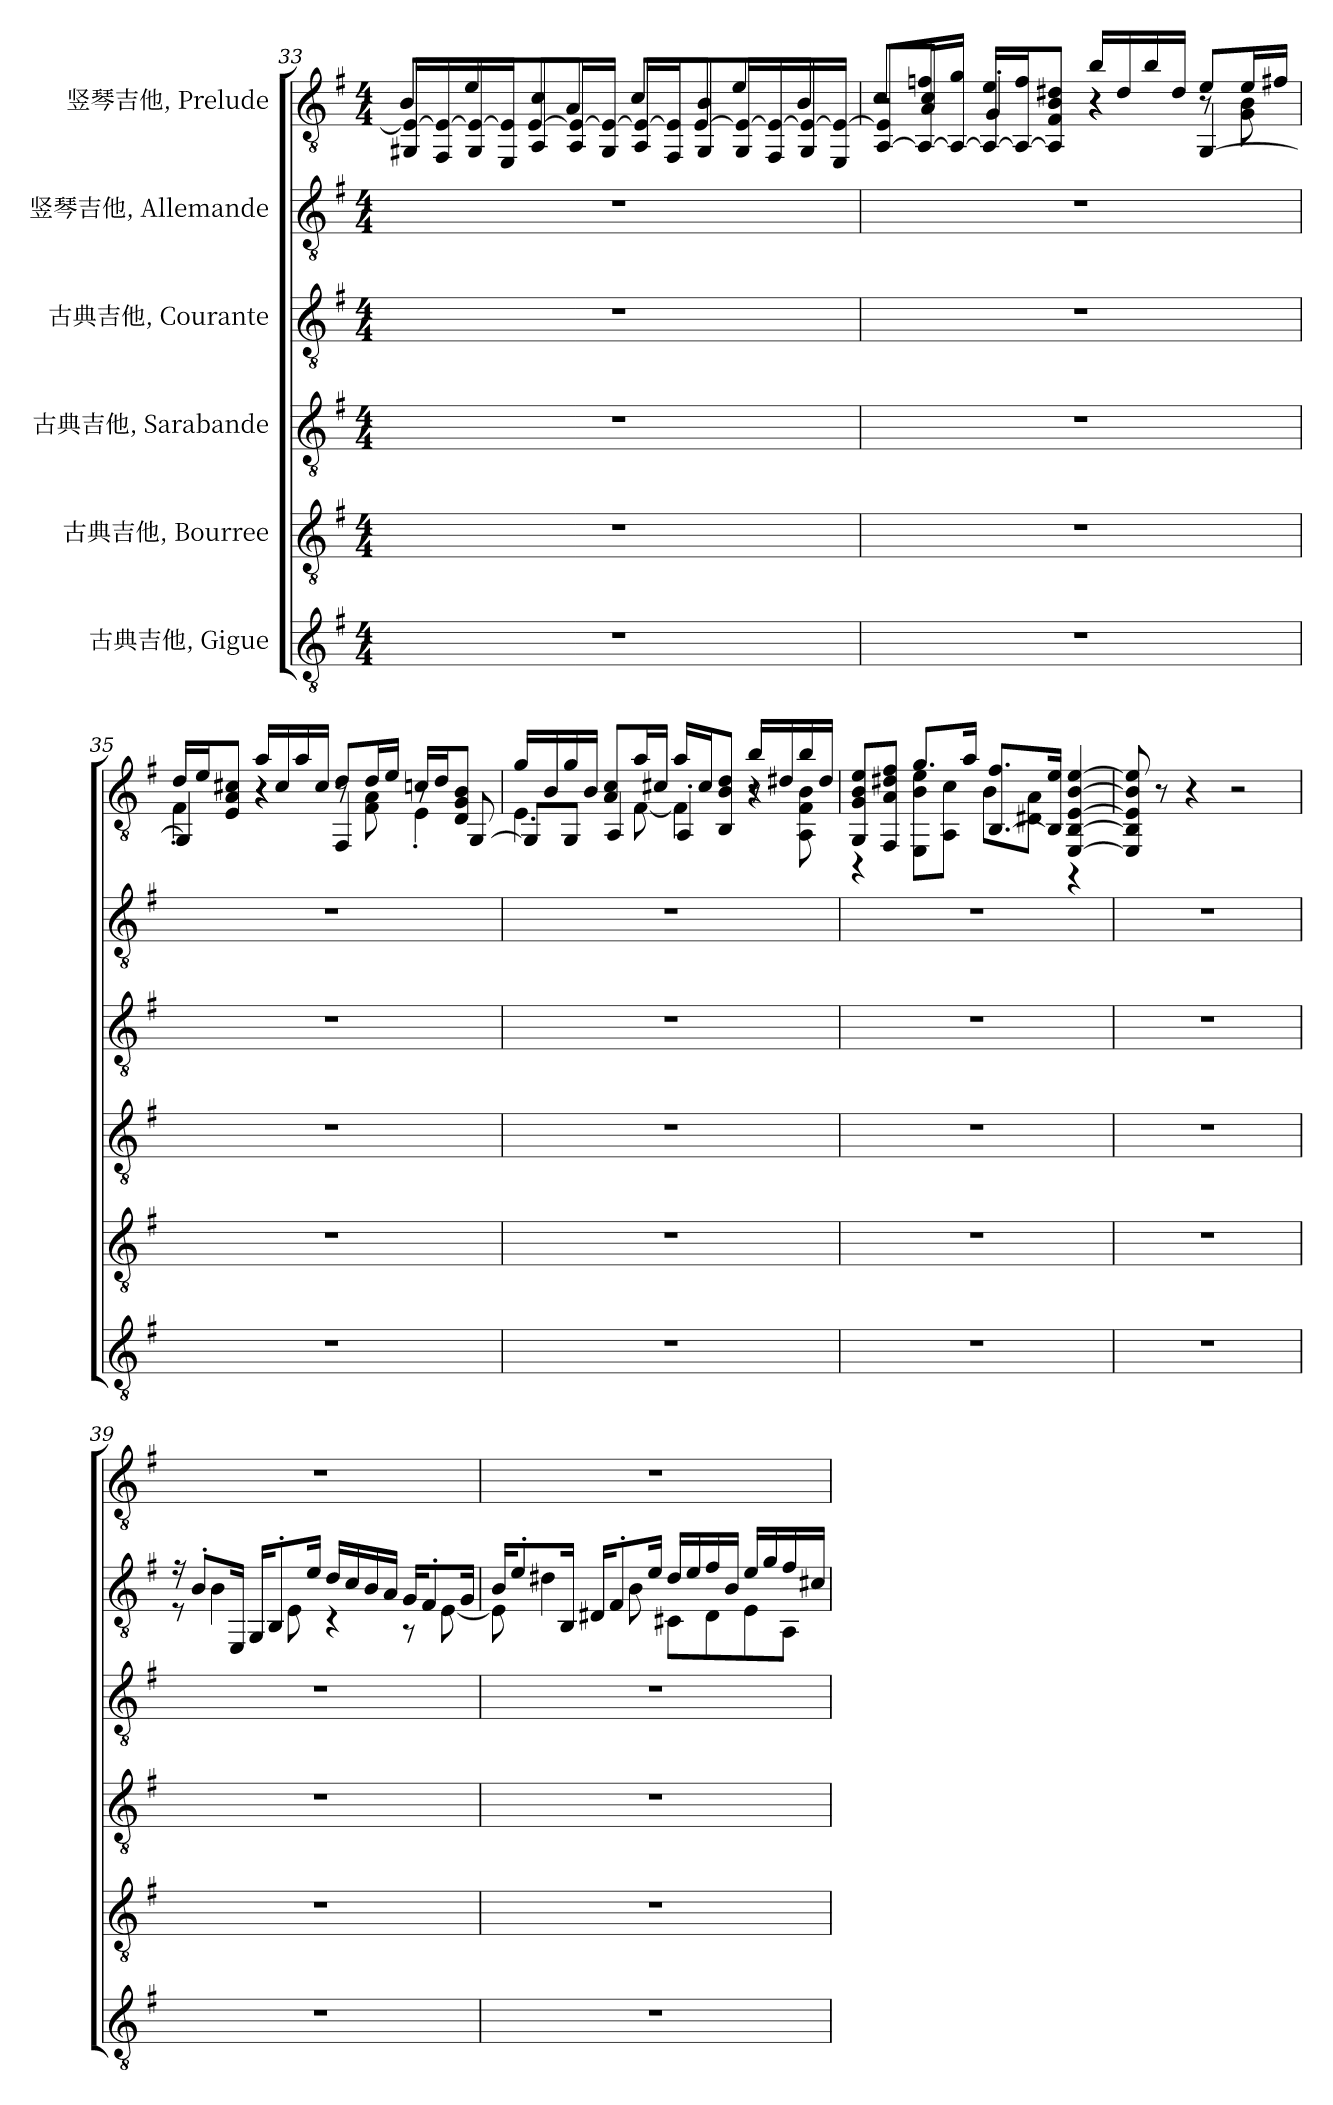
**kern	**kern	**kern	**kern	**kern	**kern
*part6	*part5	*part4	*part3	*part2	*part1
*staff6	*staff5	*staff4	*staff3	*staff2	*staff1
*I"古典吉他, Gigue	*I"古典吉他, Bourree	*I"古典吉他, Sarabande	*I"古典吉他, Courante	*I"竖琴吉他, Allemande	*I"竖琴吉他, Prelude
!!LO:PB:g=z
*clefGv2	*clefGv2	*clefGv2	*clefGv2	*clefGv2	*clefGv2
*k[f#]	*k[f#]	*k[f#]	*k[f#]	*k[f#]	*k[f#]
*M4/4	*M4/4	*M4/4	*M4/4	*M4/4	*M4/4
=33	=33	=33	=33	=33	=33
*	*	*	*	*	*^
1r	1r	1r	1r	1r	16GG#X/ 16E/_LL	8B/L
.	.	.	.	.	16FF#/ 16E/_	.
.	.	.	.	.	16GG#/ 16E/_	8e/
.	.	.	.	.	16EE/ 16E/]JJ	.
.	.	.	.	.	[8E/L	8AA/ 8c/
.	.	.	.	.	16AA/ 16E/_L	8A/J
.	.	.	.	.	16GG#/ 16E/_JJ	.
.	.	.	.	.	16AA/ 16E/_LL	8c/L
.	.	.	.	.	16FF#/ 16E/]J	.
.	.	.	.	.	[8E/J	8GG#/ 8B/
.	.	.	.	.	16GG#/ 16E/_LL	8e/
.	.	.	.	.	16FF#/ 16E/_	.
.	.	.	.	.	16GG#/ 16E/_	8B/J
.	.	.	.	.	16EE/ 16E/_JJ	.
=34	=34	=34	=34	=34	=34	=34
*	*	*	*	*	*	*^
1r	1r	1r	1r	1r	[8AA/ 8E/]L	2r	8c/L
.	.	.	.	.	16AA/_ 16fn/L	.	8A/ 8c/J
.	.	.	.	.	16AA/_ 16g/JJ	.	.
.	.	.	.	.	16AA/_ 16e/LL	.	4G'/
.	.	.	.	.	16AA/_ 16f/J	.	.
.	.	.	.	.	8AA/] 8F#/ 8B/ 8d#X/J	.	.
.	.	.	.	.	16b/LL	4r	4r
.	.	.	.	.	16d#/	.	.
.	.	.	.	.	16b/	.	.
.	.	.	.	.	16d#/JJ	.	.
.	.	.	.	.	8e/L	8r	[4GG/
.	.	.	.	.	16e/L	8G\ 8B\	.
.	.	.	.	.	16f#X/JJ	.	.
!!LO:LB:g=z	!!	!!
=35	=35	=35	=35	=35	=35	=35	=35
1r	1r	1r	1r	1r	16d/LL	4F#'\	4GG/]
.	.	.	.	.	16e/J	.	.
.	.	.	.	.	8E/ 8A/ 8c#X/J	.	.
.	.	.	.	.	16a/LL	4r	4r
.	.	.	.	.	16c#/	.	.
.	.	.	.	.	16a/	.	.
.	.	.	.	.	16c#/JJ	.	.
.	.	.	.	.	8d/L	8r	4FF#/
.	.	.	.	.	16d/L	8F#\ 8A\	.
.	.	.	.	.	16e/JJ	.	.
.	.	.	.	.	16cn/LL	4E'\	8r
.	.	.	.	.	16d/J	.	.
.	.	.	.	.	8D/ 8G/ 8B/J	.	[8GG/
=36	=36	=36	=36	=36	=36	=36	=36
1r	1r	1r	1r	1r	16g/LL	4.E\	8GG/L]
.	.	.	.	.	16B/	.	.
.	.	.	.	.	16g/	.	8GG/J
.	.	.	.	.	16B/JJ	.	.
.	.	.	.	.	8A/ 8c/L	.	4AA/
.	.	.	.	.	16a/L	[8F#\	.
.	.	.	.	.	16c#X/JJ	.	.
.	.	.	.	.	16a/LL	4F#\]	4AA'/
.	.	.	.	.	16c#/J	.	.
.	.	.	.	.	8BB/ 8B/ 8d/J	.	.
.	.	.	.	.	16b/LL	8r	4r
.	.	.	.	.	16d#X/	.	.
.	.	.	.	.	16b/	8AA\ 8F#\ 8B\	.
.	.	.	.	.	16d#/JJ	.	.
*	*	*	*	*	*	*v	*v
!!LO:PB:g=z
=37	=37	=37	=37	=37	=37	=37
1r	1r	1r	1r	1r	8GG/ 8G/ 8B/ 8e/L	4r
.	.	.	.	.	8FF#/ 8A/ 8d#X/ 8f#/J	.
.	.	.	.	.	8.g/L	8EE\ 8B\ 8e\L
.	.	.	.	.	.	8AA\ 8c\J
.	.	.	.	.	16a/Jk	.
.	.	.	.	.	[8.BB/ 8.f#/L	8B\L
.	.	.	.	.	.	8D#X\ 8A\J
.	.	.	.	.	16BB/] 16e/Jk	.
.	.	.	.	.	[4EE/ [4BB/ [4E/ [4B/ [4e/	4r
*	*	*	*	*	*v	*v
=38	=38	=38	=38	=38	=38
1r	1r	1r	1r	1r	8EE/] 8BB/] 8E/] 8B/] 8e/]
.	.	.	.	.	8r
.	.	.	.	.	4r
.	.	.	.	.	2r
=39	=39	=39	=39	=39	=39
*	*	*	*	*^	*
1r	1r	1r	1r	16r	8r	1r
.	.	.	.	8B'/L	.	.
.	.	.	.	.	4B\	.
.	.	.	.	16EE/Jk	.	.
.	.	.	.	16GG/KL	.	.
.	.	.	.	8BB'/	.	.
.	.	.	.	.	8E\	.
.	.	.	.	16e/Jk	.	.
.	.	.	.	16d/LL	4r	.
.	.	.	.	16c/	.	.
.	.	.	.	16B/	.	.
.	.	.	.	16A/JJ	.	.
.	.	.	.	16G/KL	8r	.
.	.	.	.	8F#'/	.	.
.	.	.	.	.	[8E\	.
.	.	.	.	16G/Jk	.	.
!!LO:LB:g=z
=40	=40	=40	=40	=40	=40	=40
1r	1r	1r	1r	16B/KL	8E\]	1r
.	.	.	.	8e'/	.	.
.	.	.	.	.	4d#X\	.
.	.	.	.	16BB/Jk	.	.
.	.	.	.	16D#X/KL	.	.
.	.	.	.	8F#'/	.	.
.	.	.	.	.	8B\	.
.	.	.	.	16e/Jk	.	.
.	.	.	.	16d#/LL	8C#X\L	.
.	.	.	.	16e/	.	.
.	.	.	.	16f#/	8D#\	.
.	.	.	.	16B/JJ	.	.
.	.	.	.	16e/LL	8E\	.
.	.	.	.	16g/	.	.
.	.	.	.	16f#/	8AA\J	.
.	.	.	.	16c#X/JJ	.	.
*	*	*	*	*v	*v	*
=	=	=	=	=	=
*-	*-	*-	*-	*-	*-
